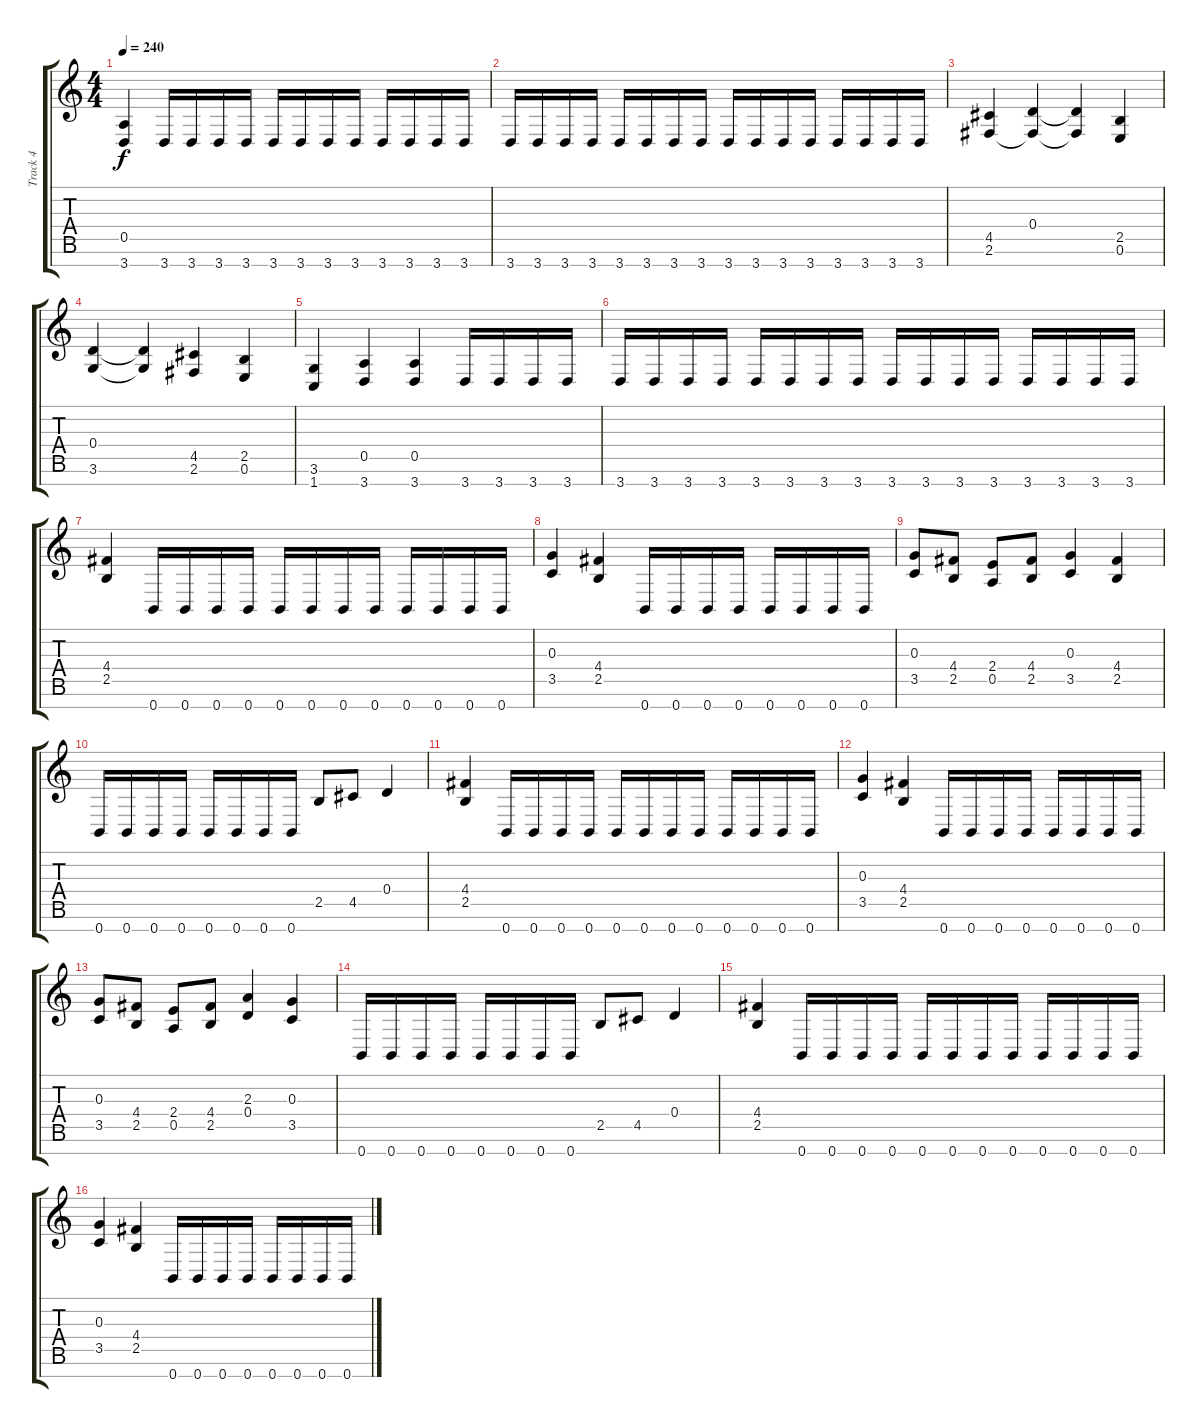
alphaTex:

\track ("Track 4" "Track 4") {instrument distortionguitar}
\staff {score tabs}
\tuning (E4 B3 G3 D3 A2 E2 B1) {hide}
\ts (4 4)
\tempo 240
\clef g2
\ks c
(0.5 3.7).4{dy f} 3.7.16 3.7.16 3.7.16 3.7.16 3.7.16 3.7.16 3.7.16 3.7.16 3.7.16 3.7.16 3.7.16 3.7.16 |
3.7.16 3.7.16 3.7.16 3.7.16 3.7.16 3.7.16 3.7.16 3.7.16 3.7.16 3.7.16 3.7.16 3.7.16 3.7.16 3.7.16 3.7.16 3.7.16 |
(4.5 2.6).4 (0.4{t} 2.6{t}).4 (0.4{t} 2.6{t}).4 (2.5 0.6).4 |
(0.4 3.6).4 (0.4{t} 3.6{t}).4 (4.5 2.6).4 (2.5 0.6).4 |
(3.6 1.7).4 (0.5 3.7).4 (0.5 3.7).4 3.7.16 3.7.16 3.7.16 3.7.16 |
3.7.16 3.7.16 3.7.16 3.7.16 3.7.16 3.7.16 3.7.16 3.7.16 3.7.16 3.7.16 3.7.16 3.7.16 3.7.16 3.7.16 3.7.16 3.7.16 |
(4.4 2.5).4 0.7.16 0.7.16 0.7.16 0.7.16 0.7.16 0.7.16 0.7.16 0.7.16 0.7.16 0.7.16 0.7.16 0.7.16 |
(0.3 3.5).4 (4.4 2.5).4 0.7.16 0.7.16 0.7.16 0.7.16 0.7.16 0.7.16 0.7.16 0.7.16 |
(0.3 3.5).8 (4.4 2.5).8 (2.4 0.5).8 (4.4 2.5).8 (0.3 3.5).4 (4.4 2.5).4 |
0.7.16 0.7.16 0.7.16 0.7.16 0.7.16 0.7.16 0.7.16 0.7.16 2.5.8 4.5.8 0.4.4 |
(4.4 2.5).4 0.7.16 0.7.16 0.7.16 0.7.16 0.7.16 0.7.16 0.7.16 0.7.16 0.7.16 0.7.16 0.7.16 0.7.16 |
(0.3 3.5).4 (4.4 2.5).4 0.7.16 0.7.16 0.7.16 0.7.16 0.7.16 0.7.16 0.7.16 0.7.16 |
(0.3 3.5).8 (4.4 2.5).8 (2.4 0.5).8 (4.4 2.5).8 (2.3 0.4).4 (0.3 3.5).4 |
0.7.16 0.7.16 0.7.16 0.7.16 0.7.16 0.7.16 0.7.16 0.7.16 2.5.8 4.5.8 0.4.4 |
(4.4 2.5).4 0.7.16 0.7.16 0.7.16 0.7.16 0.7.16 0.7.16 0.7.16 0.7.16 0.7.16 0.7.16 0.7.16 0.7.16 |
(0.3 3.5).4 (4.4 2.5).4 0.7.16 0.7.16 0.7.16 0.7.16 0.7.16 0.7.16 0.7.16 0.7.16
